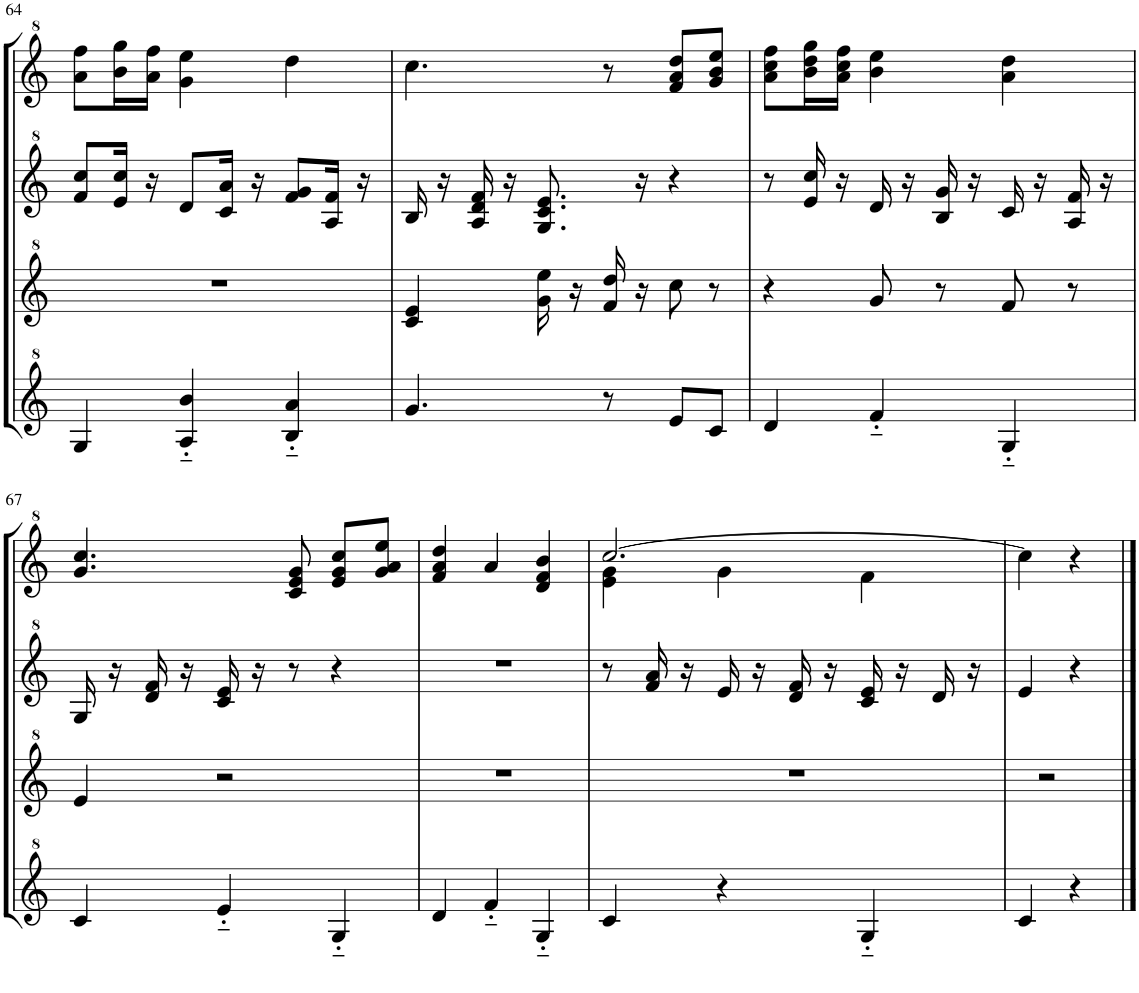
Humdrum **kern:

**kern	**kern	**kern	**kern
*part1	*part1	*part1	*part1
*staff4	*staff3	*staff2	*staff1
*I"Model III	*	*	*
!!LO:PB:g=z
*clefG^2	*clefG^2	*clefG^2	*clefG^2
*k[]	*k[]	*k[]	*k[]
*M3/4	*M3/4	*M3/4	*M3/4
=64	=64	=64	=64
4g/	2.r	8ff/ 8ccc/L	8aa\ 8fff\L
.	.	16ee/ 16ccc/Jk	16bb\ 16ggg\L
.	.	16r	16aa\ 16fff\JJ
4a/'~ 4bb/'~	.	8dd/L	4gg\ 4eee\
.	.	16cc/ 16aa/Jk	.
.	.	16r	.
4b/'~ 4aa/'~	.	8ff/ 8gg/L	4ddd\
.	.	16a/ 16ff/Jk	.
.	.	16r	.
=65	=65	=65	=65
4.gg/	4cc/ 4ee/	16b/	4.ccc\
.	.	16r	.
.	.	16a/ 16dd/ 16ff/	.
.	.	16r	.
.	16gg\ 16eee\	8.g/ 8.cc/ 8.ee/	.
.	16r	.	.
8r	16ff/ 16ddd/	.	8r
.	16r	16r	.
8ee/L	8ccc\	4r	8ff/ 8aa/ 8ddd/L
8cc/J	8r	.	8gg/ 8bb/ 8eee/J
=66	=66	=66	=66
4dd/	4r	8r	8aa\ 8ccc\ 8fff\L
.	.	16ee/ 16ccc/	16bb\ 16ddd\ 16ggg\L
.	.	16r	16aa\ 16ccc\ 16fff\JJ
4ff'~/	8gg/	16dd/	4bb\ 4eee\
.	.	16r	.
.	8r	16b/ 16gg/	.
.	.	16r	.
4g'~/	8ff/	16cc/	4aa\ 4ddd\
.	.	16r	.
.	8r	16a/ 16ff/	.
.	.	16r	.
!!LO:LB:g=z
=67	=67	=67	=67
4cc/	4ee/	16g/	4.gg/ 4.ccc/
.	.	16r	.
.	.	16dd/ 16ff/	.
.	.	16r	.
4ee'~/	2r	16cc/ 16ee/	.
.	.	16r	.
.	.	8r	8cc/ 8ee/ 8gg/
4g'~/	.	4r	8ee/ 8gg/ 8ccc/L
.	.	.	8gg/ 8aa/ 8eee/J
=68	=68	=68	=68
4dd/	2.r	2.r	4ff/ 4aa/ 4ddd/
4ff'~/	.	.	4aa/
4g'~/	.	.	4dd/ 4ff/ 4bb/
=69	=69	=69	=69
*	*	*	*^
4cc/	2.r	8r	[2.ccc/	4ee\ 4gg\
.	.	16ff/ 16aa/	.	.
.	.	16r	.	.
4r	.	16ee/	.	4gg\
.	.	16r	.	.
.	.	16dd/ 16ff/	.	.
.	.	16r	.	.
4g'~/	.	16cc/ 16ee/	.	4ff\
.	.	16r	.	.
.	.	16dd/	.	.
.	.	16r	.	.
*	*	*	*v	*v
=70	=70	=70	=70
4cc/	2r	4ee/	4ccc\]
4r	.	4r	4r
==	==	==	==
*-	*-	*-	*-
